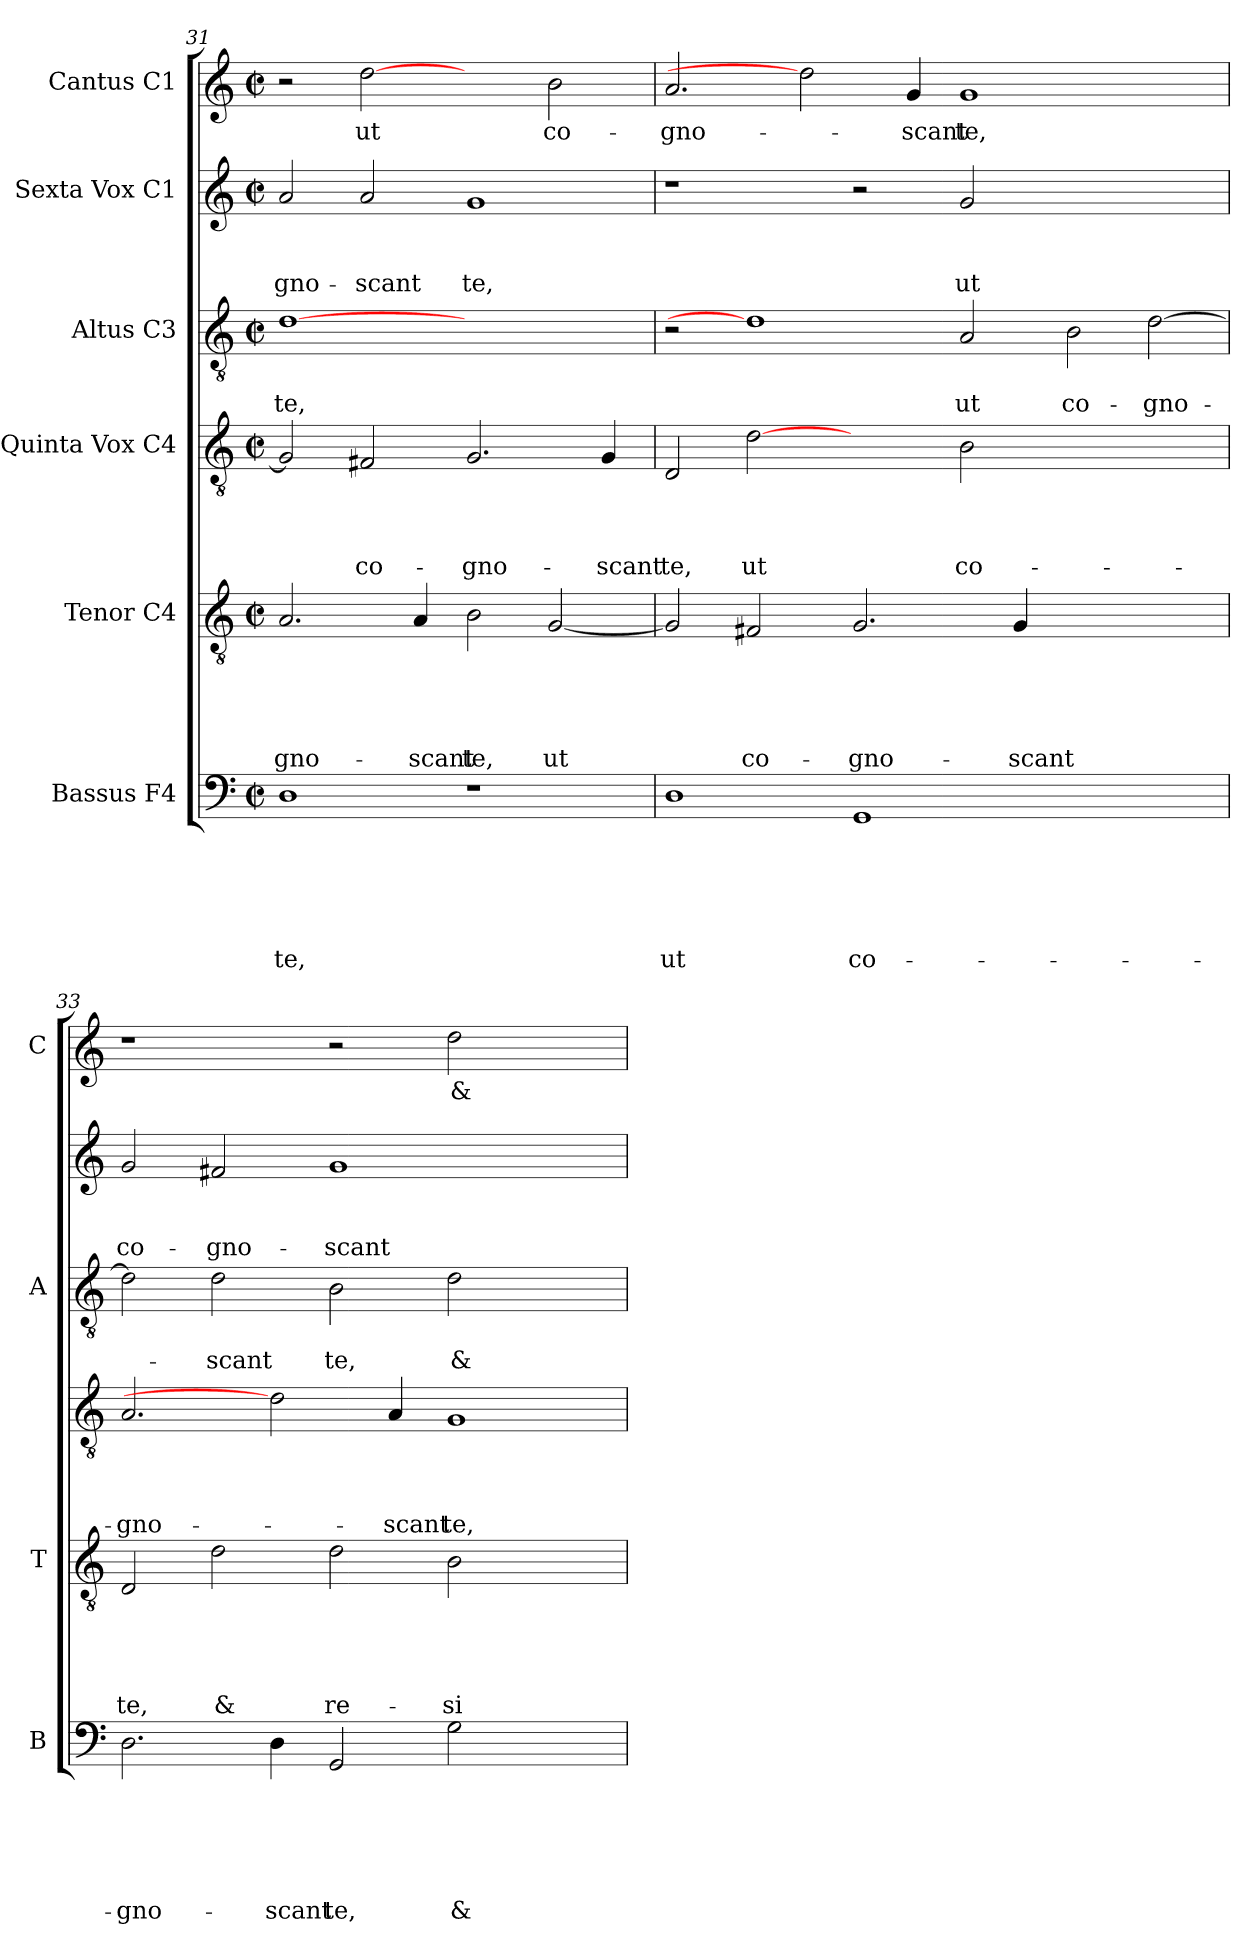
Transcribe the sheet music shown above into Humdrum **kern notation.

**kern	**text	**text	**text	**text	**text	**text	**kern	**text	**text	**text	**text	**text	**kern	**text	**text	**text	**text	**kern	**text	**text	**kern	**text	**text	**text	**kern	**text
*part6	*part6	*part6	*part6	*part6	*part6	*part6	*part5	*part5	*part5	*part5	*part5	*part5	*part4	*part4	*part4	*part4	*part4	*part3	*part3	*part3	*part2	*part2	*part2	*part2	*part1	*part1
*staff6	*staff6	*staff6	*staff6	*staff6	*staff6	*staff6	*staff5	*staff5	*staff5	*staff5	*staff5	*staff5	*staff4	*staff4	*staff4	*staff4	*staff4	*staff3	*staff3	*staff3	*staff2	*staff2	*staff2	*staff2	*staff1	*staff1
*I"Bassus F4	*	*	*	*	*	*	*I"Tenor C4	*	*	*	*	*	*I"Quinta Vox C4	*	*	*	*	*I"Altus C3	*	*	*I"Sexta Vox C1	*	*	*	*I"Cantus C1	*
*I'B	*	*	*	*	*	*	*I'T	*	*	*	*	*	*	*	*	*	*	*I'A	*	*	*	*	*	*	*I'C	*
!!LO:PB:g=z
*clefF4	*	*	*	*	*	*	*clefGv2	*	*	*	*	*	*clefGv2	*	*	*	*	*clefGv2	*	*	*clefG2	*	*	*	*clefG2	*
*k[]	*	*	*	*	*	*	*k[]	*	*	*	*	*	*k[]	*	*	*	*	*k[]	*	*	*k[]	*	*	*	*k[]	*
*C:	*	*	*	*	*	*	*C:	*	*	*	*	*	*C:	*	*	*	*	*C:	*	*	*C:	*	*	*	*C:	*
*M2/2	*	*	*	*	*	*	*M2/2	*	*	*	*	*	*M2/2	*	*	*	*	*M2/2	*	*	*M2/2	*	*	*	*M2/2	*
*met(c|)	*	*	*	*	*	*	*met(c|)	*	*	*	*	*	*met(c|)	*	*	*	*	*met(c|)	*	*	*met(c|)	*	*	*	*met(c|)	*
=31	=31	=31	=31	=31	=31	=31	=31	=31	=31	=31	=31	=31	=31	=31	=31	=31	=31	=31	=31	=31	=31	=31	=31	=31	=31	=31
!	!	!	!	!	!	!LO:LY:b	!	!	!	!	!	!LO:LY:b	!	!	!	!	!	!	!	!LO:LY:b	!	!	!	!LO:LY:b	!	!
1D	.	.	.	.	.	te,	2.A/	.	.	.	.	-gno-	2G/]	.	.	.	.	[1d	.	te,	2a/	.	.	-gno-	2r	.
!	!	!	!	!	!	!	!	!	!	!	!	!	!	!	!	!	!LO:LY:b	!	!	!	!	!	!	!LO:LY:b	!	!LO:LY:b
.	.	.	.	.	.	.	.	.	.	.	.	.	2F#X/	.	.	.	co-	.	.	.	2a/	.	.	-scant	[2dd	ut
!	!	!	!	!	!	!	!	!	!	!	!	!LO:LY:b	!	!	!	!	!	!	!	!	!	!	!	!	!	!
.	.	.	.	.	.	.	4A/	.	.	.	.	-scant	.	.	.	.	.	.	.	.	.	.	.	.	.	.
!	!	!	!	!	!	!	!	!	!	!	!	!LO:LY:b	!	!	!	!	!LO:LY:b	!	!	!	!	!	!	!LO:LY:b	!	!
1r	.	.	.	.	.	.	2B\	.	.	.	.	te,	2.G/	.	.	.	-gno-	1ryy	.	.	1g	.	.	te,	2ryy	.
!	!	!	!	!	!	!	!	!	!	!	!	!LO:LY:b	!	!	!	!	!	!	!	!	!	!	!	!	!	!LO:LY:b
.	.	.	.	.	.	.	[2G/	.	.	.	.	ut	.	.	.	.	.	.	.	.	.	.	.	.	2b\	co-
!	!	!	!	!	!	!	!	!	!	!	!	!	!	!	!	!	!LO:LY:b	!	!	!	!	!	!	!	!	!
.	.	.	.	.	.	.	.	.	.	.	.	.	4G/	.	.	.	-scant	.	.	.	.	.	.	.	.	.
=32	=32	=32	=32	=32	=32	=32	=32	=32	=32	=32	=32	=32	=32	=32	=32	=32	=32	=32	=32	=32	=32	=32	=32	=32	=32	=32
!	!	!	!	!	!	!LO:LY:b	!	!	!	!	!	!	!	!	!	!	!LO:LY:b	!	!	!	!	!	!	!	!	!LO:LY:b
1D	.	.	.	.	.	ut	2G/]	.	.	.	.	.	2D/	.	.	.	te,	2r	.	.	1r	.	.	.	2.a/	-gno-
!	!	!	!	!	!	!	!	!	!	!	!	!LO:LY:b	!	!	!	!	!LO:LY:b	!	!	!	!	!	!	!	!	!
.	.	.	.	.	.	.	2F#X/	.	.	.	.	co-	[2d	.	.	.	ut	1d]	.	.	.	.	.	.	.	.
.	.	.	.	.	.	.	.	.	.	.	.	.	.	.	.	.	.	.	.	.	.	.	.	.	2dd]	.
!	!	!	!	!	!	!LO:LY:b	!	!	!	!	!	!LO:LY:b	!	!	!	!	!	!	!	!	!	!	!	!	!	!
1GG	.	.	.	.	.	co-	2.G/	.	.	.	.	-gno-	2ryy	.	.	.	.	.	.	.	2r	.	.	.	.	.
!	!	!	!	!	!	!	!	!	!	!	!	!	!	!	!	!	!	!	!	!	!	!	!	!	!	!LO:LY:b
.	.	.	.	.	.	.	.	.	.	.	.	.	.	.	.	.	.	.	.	.	.	.	.	.	4g/	-scant
!	!	!	!	!	!	!	!	!	!	!	!	!	!	!	!	!	!LO:LY:b	!	!	!LO:LY:b	!	!	!	!LO:LY:b	!	!LO:LY:b
.	.	.	.	.	.	.	.	.	.	.	.	.	2B\	.	.	.	co-	2A/	.	ut	2g/	.	.	ut	1g	te,
!	!	!	!	!	!	!	!	!	!	!	!	!LO:LY:b	!	!	!	!	!	!	!	!	!	!	!	!	!	!
.	.	.	.	.	.	.	4G/	.	.	.	.	-scant	.	.	.	.	.	.	.	.	.	.	.	.	.	.
!	!	!	!	!	!	!	!	!	!	!	!	!	!	!	!	!	!	!	!	!LO:LY:b	!	!	!	!	!	!
1ryy	.	.	.	.	.	.	1ryy	.	.	.	.	.	1ryy	.	.	.	.	2B\	.	co-	1ryy	.	.	.	.	.
!	!	!	!	!	!	!	!	!	!	!	!	!	!	!	!	!	!	!	!	!LO:LY:b	!	!	!	!	!	!
.	.	.	.	.	.	.	.	.	.	.	.	.	.	.	.	.	.	[2d\	.	-gno-	.	.	.	.	2ryy	.
=33	=33	=33	=33	=33	=33	=33	=33	=33	=33	=33	=33	=33	=33	=33	=33	=33	=33	=33	=33	=33	=33	=33	=33	=33	=33	=33
!	!	!	!	!	!	!LO:LY:b	!	!	!	!	!	!LO:LY:b	!	!	!	!	!LO:LY:b	!	!	!	!	!	!	!LO:LY:b	!	!
2.D\	.	.	.	.	.	-gno-	2D/	.	.	.	.	te,	2.A/	.	.	.	-gno-	2d\]	.	.	2g/	.	.	co-	1r	.
!	!	!	!	!	!	!	!	!	!	!	!	!LO:LY:b	!	!	!	!	!	!	!	!LO:LY:b	!	!	!	!LO:LY:b	!	!
.	.	.	.	.	.	.	2d\	.	.	.	.	&	.	.	.	.	.	2d\	.	-scant	2f#X/	.	.	-gno-	.	.
!	!	!	!	!	!	!LO:LY:b	!	!	!	!	!	!	!	!	!	!	!	!	!	!	!	!	!	!	!	!
4D\	.	.	.	.	.	-scant	.	.	.	.	.	.	2d]	.	.	.	.	.	.	.	.	.	.	.	.	.
!	!	!	!	!	!	!LO:LY:b	!	!	!	!	!	!LO:LY:b	!	!	!	!	!	!	!	!LO:LY:b	!	!	!	!LO:LY:b	!	!
2GG/	.	.	.	.	.	te,	2d\	.	.	.	.	re-	.	.	.	.	.	2B\	.	te,	1g	.	.	-scant	2r	.
!	!	!	!	!	!	!	!	!	!	!	!	!	!	!	!	!	!LO:LY:b	!	!	!	!	!	!	!	!	!
.	.	.	.	.	.	.	.	.	.	.	.	.	4A/	.	.	.	-scant	.	.	.	.	.	.	.	.	.
!	!	!	!	!	!	!LO:LY:b	!	!	!	!	!	!LO:LY:b	!	!	!	!	!LO:LY:b	!	!	!LO:LY:b	!	!	!	!	!	!LO:LY:b
2G\	.	.	.	.	.	&	2B\	.	.	.	.	-si-	1G	.	.	.	te,	2d\	.	&	.	.	.	.	2dd\	&
2ryy	.	.	.	.	.	.	2ryy	.	.	.	.	.	.	.	.	.	.	2ryy	.	.	2ryy	.	.	.	2ryy	.
=	=	=	=	=	=	=	=	=	=	=	=	=	=	=	=	=	=	=	=	=	=	=	=	=	=	=
*-	*-	*-	*-	*-	*-	*-	*-	*-	*-	*-	*-	*-	*-	*-	*-	*-	*-	*-	*-	*-	*-	*-	*-	*-	*-	*-
